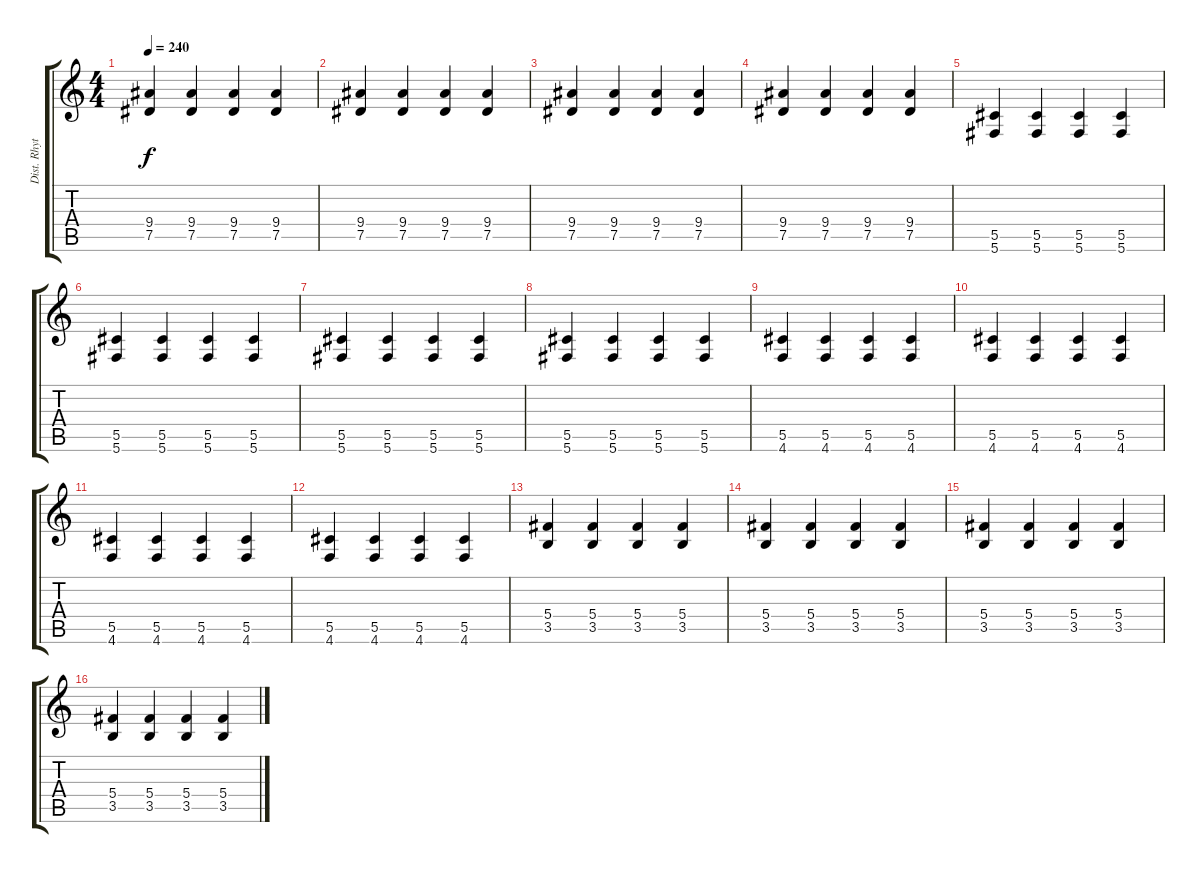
\track ("Dist. Rhytm Guitar [R]" "Dist. Rhyt") {instrument distortionguitar}
\staff {score tabs}
\tuning (Eb4 Bb3 Gb3 Db3 Ab2 Db2) {hide}
\ts (4 4)
\tempo 240
\clef g2
\ks c
(9.4 7.5).4{dy f} (9.4 7.5).4 (9.4 7.5).4 (9.4 7.5).4 |
(9.4 7.5).4 (9.4 7.5).4 (9.4 7.5).4 (9.4 7.5).4 |
(9.4 7.5).4 (9.4 7.5).4 (9.4 7.5).4 (9.4 7.5).4 |
(9.4 7.5).4 (9.4 7.5).4 (9.4 7.5).4 (9.4 7.5).4 |
(5.5 5.6).4 (5.5 5.6).4 (5.5 5.6).4 (5.5 5.6).4 |
(5.5 5.6).4 (5.5 5.6).4 (5.5 5.6).4 (5.5 5.6).4 |
(5.5 5.6).4 (5.5 5.6).4 (5.5 5.6).4 (5.5 5.6).4 |
(5.5 5.6).4 (5.5 5.6).4 (5.5 5.6).4 (5.5 5.6).4 |
(5.5 4.6).4 (5.5 4.6).4 (5.5 4.6).4 (5.5 4.6).4 |
(5.5 4.6).4 (5.5 4.6).4 (5.5 4.6).4 (5.5 4.6).4 |
(5.5 4.6).4 (5.5 4.6).4 (5.5 4.6).4 (5.5 4.6).4 |
(5.5 4.6).4 (5.5 4.6).4 (5.5 4.6).4 (5.5 4.6).4 |
(5.4 3.5).4 (5.4 3.5).4 (5.4 3.5).4 (5.4 3.5).4 |
(5.4 3.5).4 (5.4 3.5).4 (5.4 3.5).4 (5.4 3.5).4 |
(5.4 3.5).4 (5.4 3.5).4 (5.4 3.5).4 (5.4 3.5).4 |
(5.4 3.5).4 (5.4 3.5).4 (5.4 3.5).4 (5.4 3.5).4
